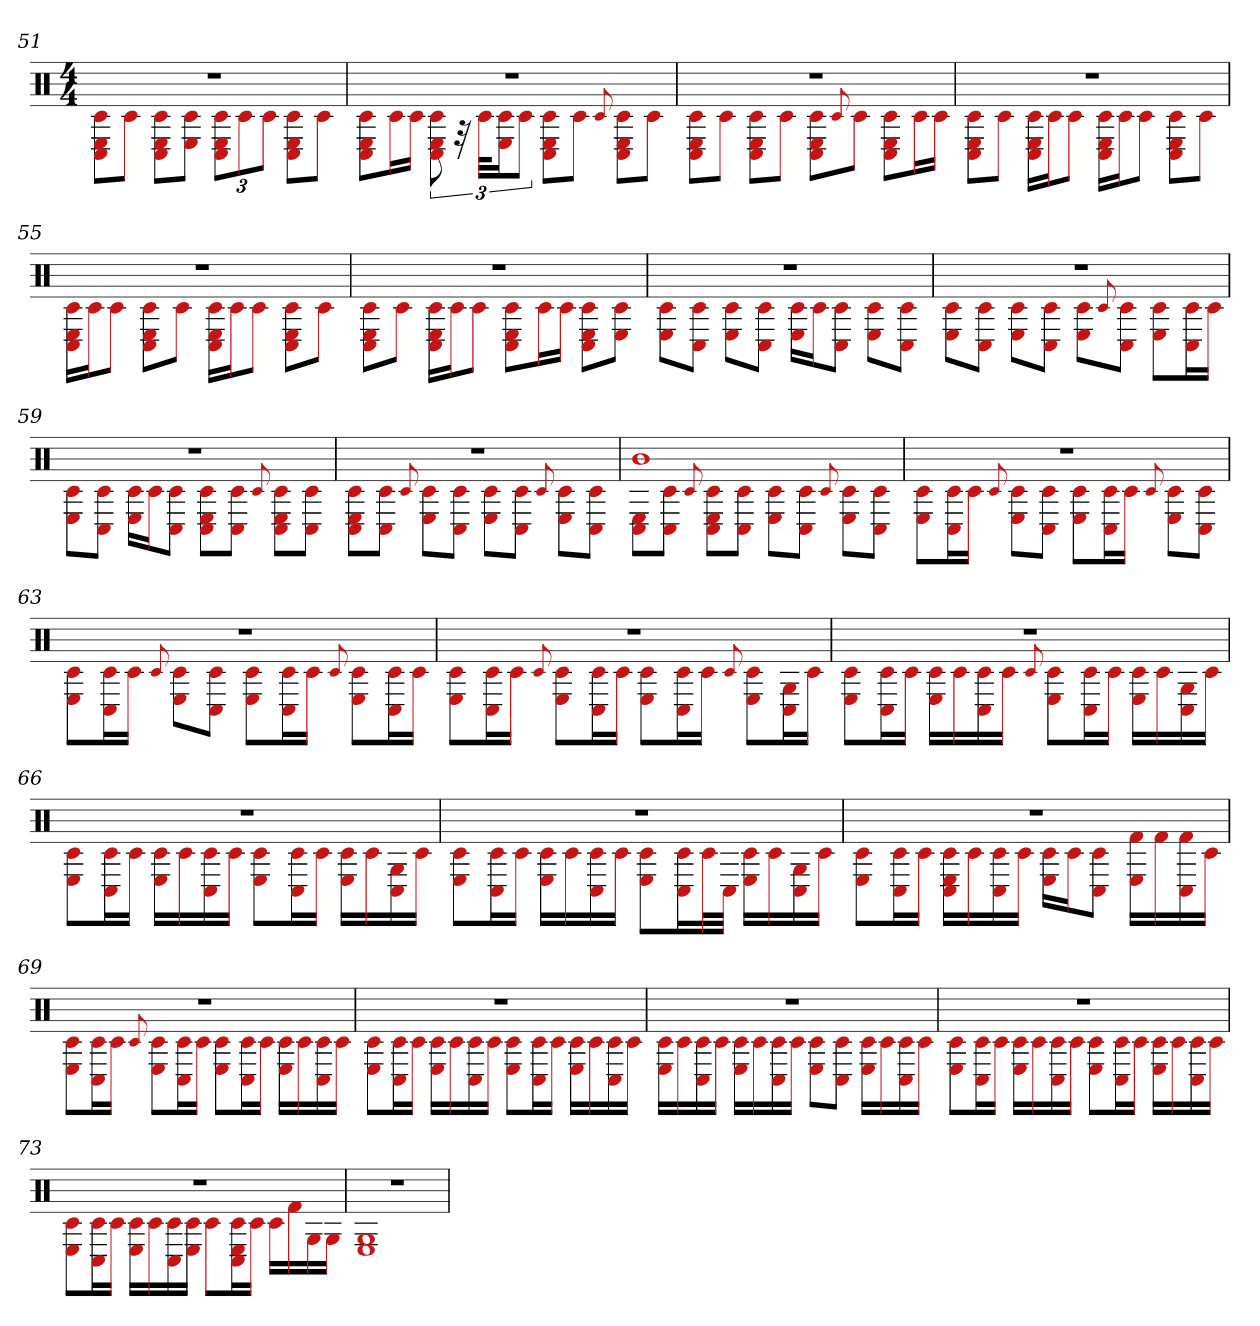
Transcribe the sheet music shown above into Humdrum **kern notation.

**kern
*part1
*staff1
*clefX
*k[]
*M4/4
=51
*^
1r	8C# 8E 8c#L
.	8c#J
.	8C# 8E 8c#L
.	8E 8c#J
.	12C# 12E 12c#L
.	12c#
.	12c#J
.	8C# 8c# 8EL
.	8c#J
=52	=52
1r	8C# 8E 8c#L
.	16c#L
.	16c#JJ
.	12C# 12E 12c#
.	48r
.	48c#KLL
.	24c# 24EJ
.	12c#J
.	8C# 8E 8c#L
.	8c#J
.	8qqc#
.	8C# 8E 8c#L
.	8c#J
=53	=53
1r	8C# 8c# 8EL
.	8c#J
.	8C# 8E 8c#L
.	8c#J
.	8C# 8E 8c#L
.	8qqc#
.	8c#J
.	8C# 8E 8c#L
.	16c#L
.	16c#JJ
=54	=54
1r	8C# 8E 8c#L
.	8c#J
.	16C# 16c# 16ELL
.	16c#J
.	8c#J
.	16C# 16E 16c#LL
.	16c#J
.	8c#J
.	8C# 8c# 8EL
.	8c#J
=55	=55
1r	16C# 16E 16c#LL
.	16c#J
.	8c#J
.	8C# 8E 8c#L
.	8c#J
.	16C# 16E 16c#LL
.	16c#J
.	8c#J
.	8C# 8c# 8EL
.	8c#J
=56	=56
1r	8C# 8E 8c#L
.	8c#J
.	16C# 16E 16c#LL
.	16c#J
.	8c#J
.	8C# 8E 8c#L
.	16c#L
.	16c#JJ
.	8E 8C# 8c#L
.	8E 8c#J
=57	=57
1r	8E 8c#L
.	8C# 8c#J
.	8c# 8EL
.	8C# 8c#J
.	16E 16c#LL
.	16c#J
.	8C# 8c#J
.	8c# 8EL
.	8C# 8c#J
=58	=58
1r	8E 8c#L
.	8C# 8c#J
.	8E 8c#L
.	8C# 8c#J
.	8E 8c#L
.	8qqc#
.	8C# 8c#J
.	8c# 8EL
.	16C# 16c#L
.	16c#JJ
=59	=59
1r	8E 8c#L
.	8C# 8c#J
.	16c# 16ELL
.	16c#J
.	8C# 8c#J
.	8C# 8E 8c#L
.	8C# 8c#J
.	8qqc#
.	8C# 8E 8c#L
.	8C# 8c#J
=60	=60
1r	8C# 8E 8c#L
.	8C# 8c#J
.	8qqc#
.	8E 8c#L
.	8C# 8c#J
.	8E 8c#L
.	8C# 8c#J
.	8qqc#
.	8E 8c#L
.	8C# 8c#J
=61	=61
1b	8C# 8EL
.	8C# 8c#J
.	8qqc#
.	8C# 8E 8c#L
.	8C# 8c#J
.	8E 8c#L
.	8C# 8c#J
.	8qqc#
.	8E 8c#L
.	8C# 8c#J
=62	=62
1r	8E 8c#L
.	16C# 16c#L
.	16c#JJ
.	8qqc#
.	8E 8c#L
.	8C# 8c#J
.	8E 8c#L
.	16C# 16c#L
.	16c#JJ
.	8qqc#
.	8E 8c#L
.	8C# 8c#J
=63	=63
1r	8E 8c#L
.	16C# 16c#L
.	16c#JJ
.	8qqc#
.	8E 8c#L
.	8C# 8c#J
.	8E 8c#L
.	16C# 16c#L
.	16c#JJ
.	8qqc#
.	8E 8c#L
.	16C# 16c#L
.	16c#JJ
=64	=64
1r	8E 8c#L
.	16C# 16c#L
.	16c#JJ
.	8qqc#
.	8E 8c#L
.	16C# 16c#L
.	16c#JJ
.	8E 8c#L
.	16c# 16C#L
.	16c#JJ
.	8qqc#
.	8E 8c#L
.	16C# 16GL
.	16c#JJ
=65	=65
1r	8E 8c#L
.	16C# 16c#L
.	16c#JJ
.	16c# 16ELL
.	16c#
.	16C# 16c#
.	16c#JJ
.	8qqc#
.	8E 8c#L
.	16C# 16c#L
.	16c#JJ
.	16E 16c#LL
.	16c#
.	16C# 16G
.	16c#JJ
=66	=66
1r	8E 8c#L
.	16C# 16c#L
.	16c#JJ
.	16E 16c#LL
.	16c#
.	16C# 16c#
.	16c#JJ
.	8E 8c#L
.	16C# 16c#L
.	16c#JJ
.	16E 16c#LL
.	16c#
.	16C# 16G
.	16c#JJ
=67	=67
1r	8E 8c#L
.	16C# 16c#L
.	16c#JJ
.	16c# 16ELL
.	16c#
.	16C# 16c#
.	16c#JJ
.	8E 8c#L
.	16C# 16c#L
.	32c#L
.	32C#JJJ
.	16c# 16ELL
.	16c#
.	16C# 16G
.	16c#JJ
=68	=68
1r	8E 8c#L
.	16C# 16c#L
.	16c#JJ
.	16C# 16c# 16ELL
.	16c#
.	16C# 16c#
.	16c#JJ
.	16E 16c#LL
.	16c#J
.	8C# 8c#J
.	16E 16f#LL
.	16f#
.	16C# 16f#
.	16c#JJ
=69	=69
1r	8E 8c#L
.	16C# 16c#L
.	16c#JJ
.	8qqc#
.	8E 8c#L
.	16C# 16c#L
.	16c#JJ
.	8E 8c#L
.	16C# 16c#L
.	16c#JJ
.	16c# 16ELL
.	16c#
.	16C# 16c#
.	16c#JJ
=70	=70
1r	8E 8c#L
.	16C# 16c#L
.	16c#JJ
.	16E 16c#LL
.	16c#
.	16C# 16c#
.	16c#JJ
.	8E 8c#L
.	16C# 16c#L
.	16c#JJ
.	16E 16c#LL
.	16c#
.	16C# 16c#
.	16c#JJ
=71	=71
1r	16E 16c#LL
.	16c#
.	16C# 16c#
.	16c#JJ
.	16E 16c#LL
.	16c#
.	16C# 16c#
.	16c#JJ
.	8E 8c#L
.	8C# 8c#J
.	16c# 16ELL
.	16c#
.	16C# 16c#
.	16c#JJ
=72	=72
1r	8E 8c#L
.	16C# 16c#L
.	16c#JJ
.	16c# 16ELL
.	16c#
.	16c# 16C#
.	16c#JJ
.	8E 8c#L
.	16C# 16c#L
.	16c#JJ
.	16E 16c#LL
.	16c#
.	16C# 16c#
.	16c#JJ
=73	=73
1r	8E 8c#L
.	16C# 16c#L
.	16c#JJ
.	16E 16c#LL
.	16c#
.	16C# 16c#
.	16c# 16EJJ
.	8c#L
.	16C# 16E 16c#L
.	16c#JJ
.	16c#LL
.	16f#
.	16G
.	16GJJ
=74	=74
1r	1G 1E
*v	*v
=
*-
